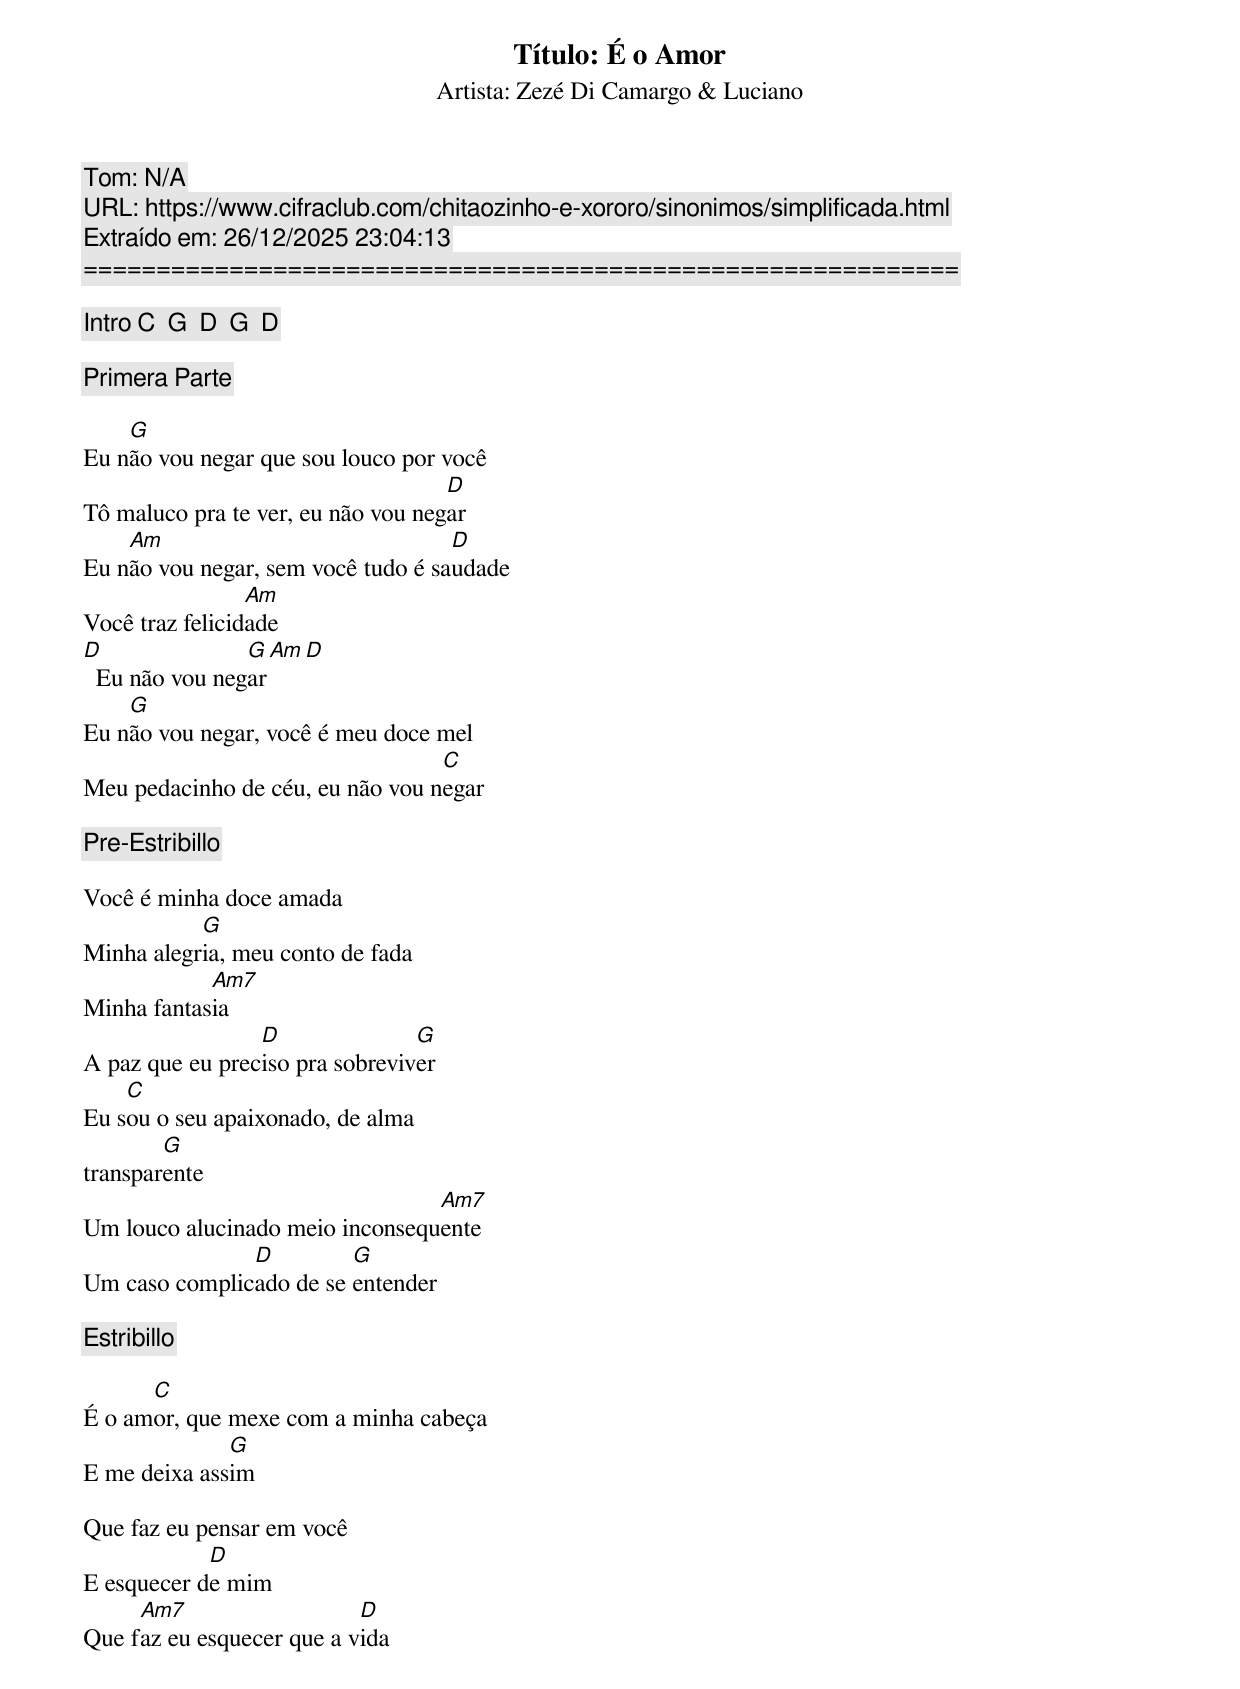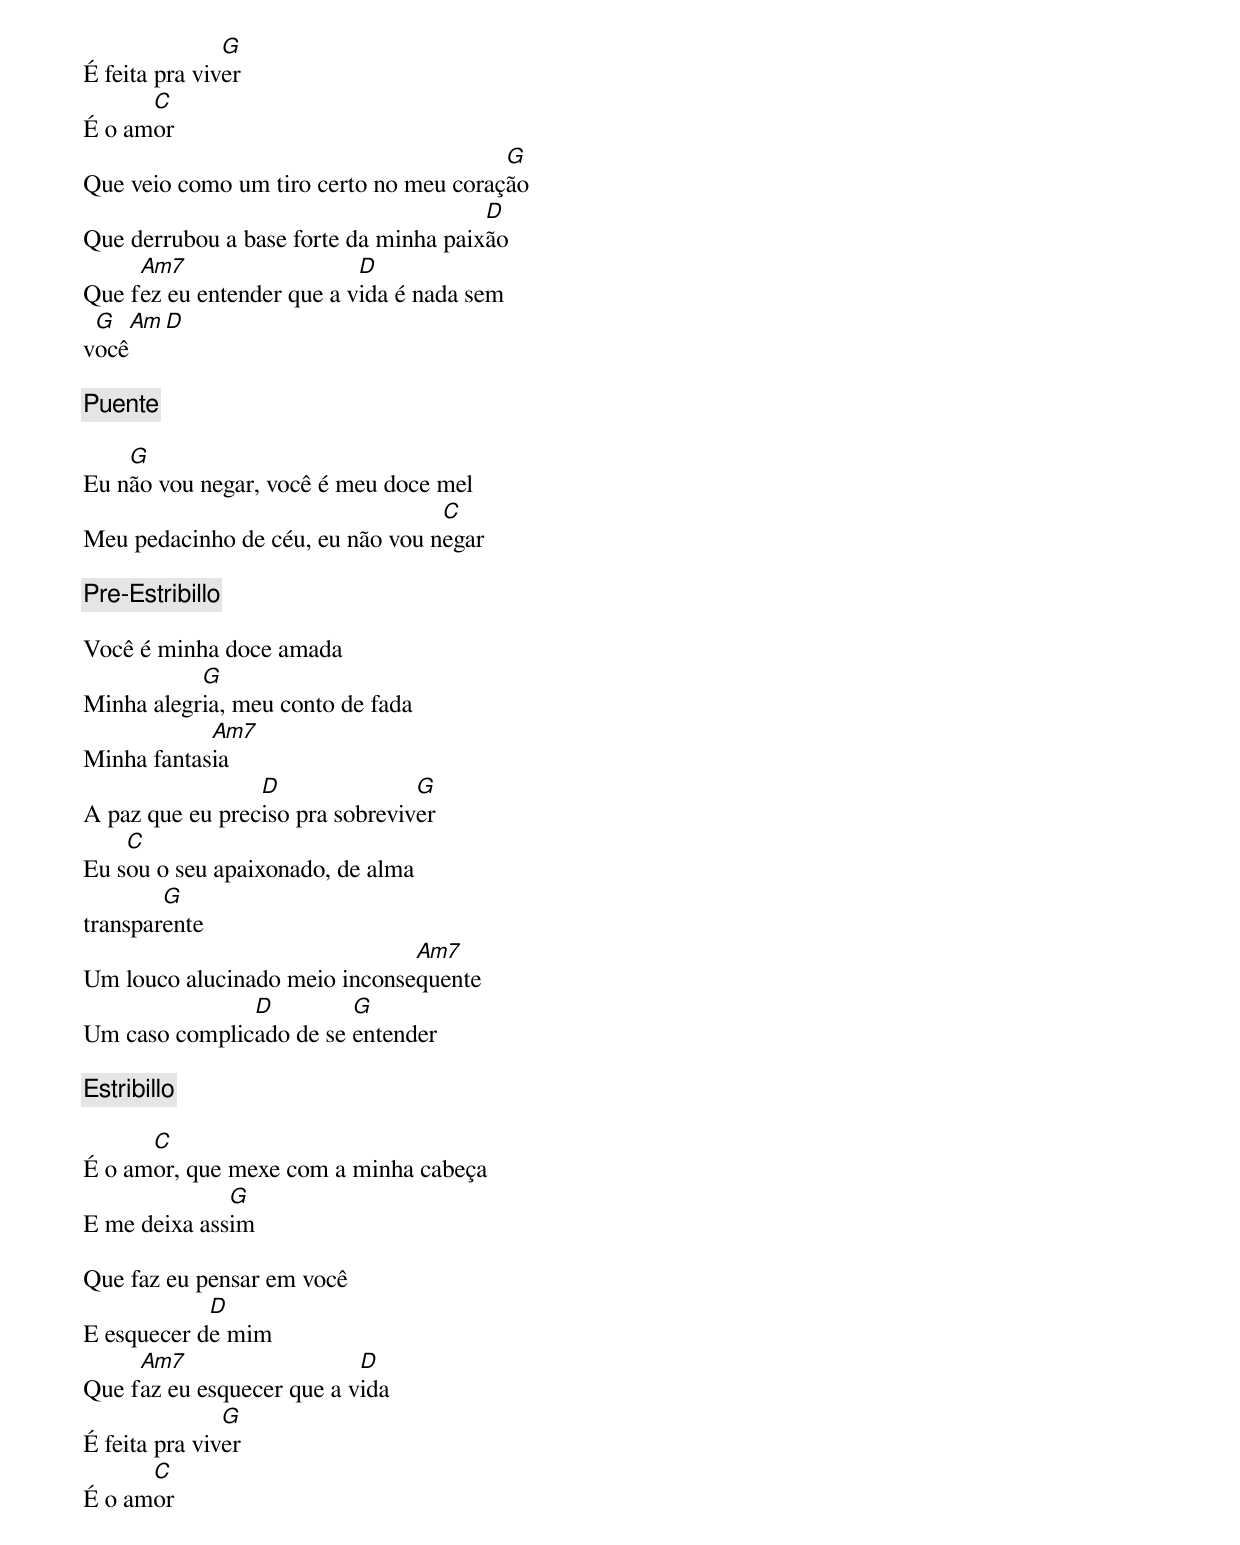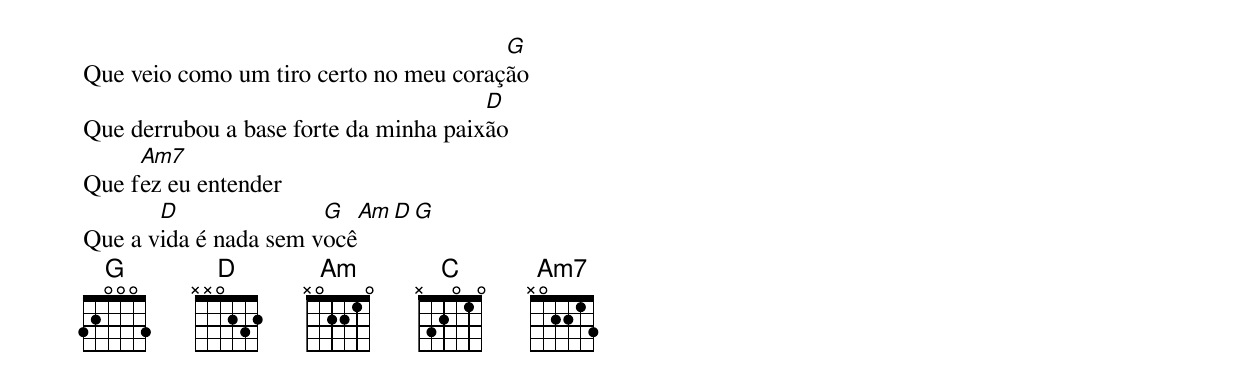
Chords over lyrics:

Título: É o Amor
Artista: Zezé Di Camargo & Luciano
Tom: N/A
URL: https://www.cifraclub.com/chitaozinho-e-xororo/sinonimos/simplificada.html
Extraído em: 26/12/2025 23:04:13
============================================================

[Intro] C  G  D  G  D

[Primera Parte]

    G
Eu não vou negar que sou louco por você
                                    D
Tô maluco pra te ver, eu não vou negar
    Am                              D
Eu não vou negar, sem você tudo é saudade
                 Am
Você traz felicidade
D               G  Am  D
  Eu não vou negar
    G
Eu não vou negar, você é meu doce mel
                                  C
Meu pedacinho de céu, eu não vou negar

[Pre-Estribillo]

Você é minha doce amada
           G
Minha alegria, meu conto de fada
            Am7
Minha fantasia
                 D               G
A paz que eu preciso pra sobreviver
    C
Eu sou o seu apaixonado, de alma
        G
transparente
                                 Am7
Um louco alucinado meio inconsequente
               D         G
Um caso complicado de se entender

[Estribillo]

      C
É o amor, que mexe com a minha cabeça
              G
E me deixa assim

Que faz eu pensar em você
            D
E esquecer de mim
     Am7                   D
Que faz eu esquecer que a vida
               G
É feita pra viver
      C
É o amor
                                        G
Que veio como um tiro certo no meu coração
                                       D
Que derrubou a base forte da minha paixão
     Am7                   D
Que fez eu entender que a vida é nada sem
 G   Am  D
você

[Puente]

    G
Eu não vou negar, você é meu doce mel
                                  C
Meu pedacinho de céu, eu não vou negar

[Pre-Estribillo]

Você é minha doce amada
           G
Minha alegria, meu conto de fada
            Am7
Minha fantasia
                 D               G
A paz que eu preciso pra sobreviver
    C
Eu sou o seu apaixonado, de alma
        G
transparente
                               Am7
Um louco alucinado meio inconsequente
               D         G
Um caso complicado de se entender

[Estribillo]

      C
É o amor, que mexe com a minha cabeça
              G
E me deixa assim

Que faz eu pensar em você
            D
E esquecer de mim
     Am7                   D
Que faz eu esquecer que a vida
               G
É feita pra viver
      C
É o amor
                                        G
Que veio como um tiro certo no meu coração
                                       D
Que derrubou a base forte da minha paixão
     Am7
Que fez eu entender
       D               G   Am  D  G
Que a vida é nada sem você
